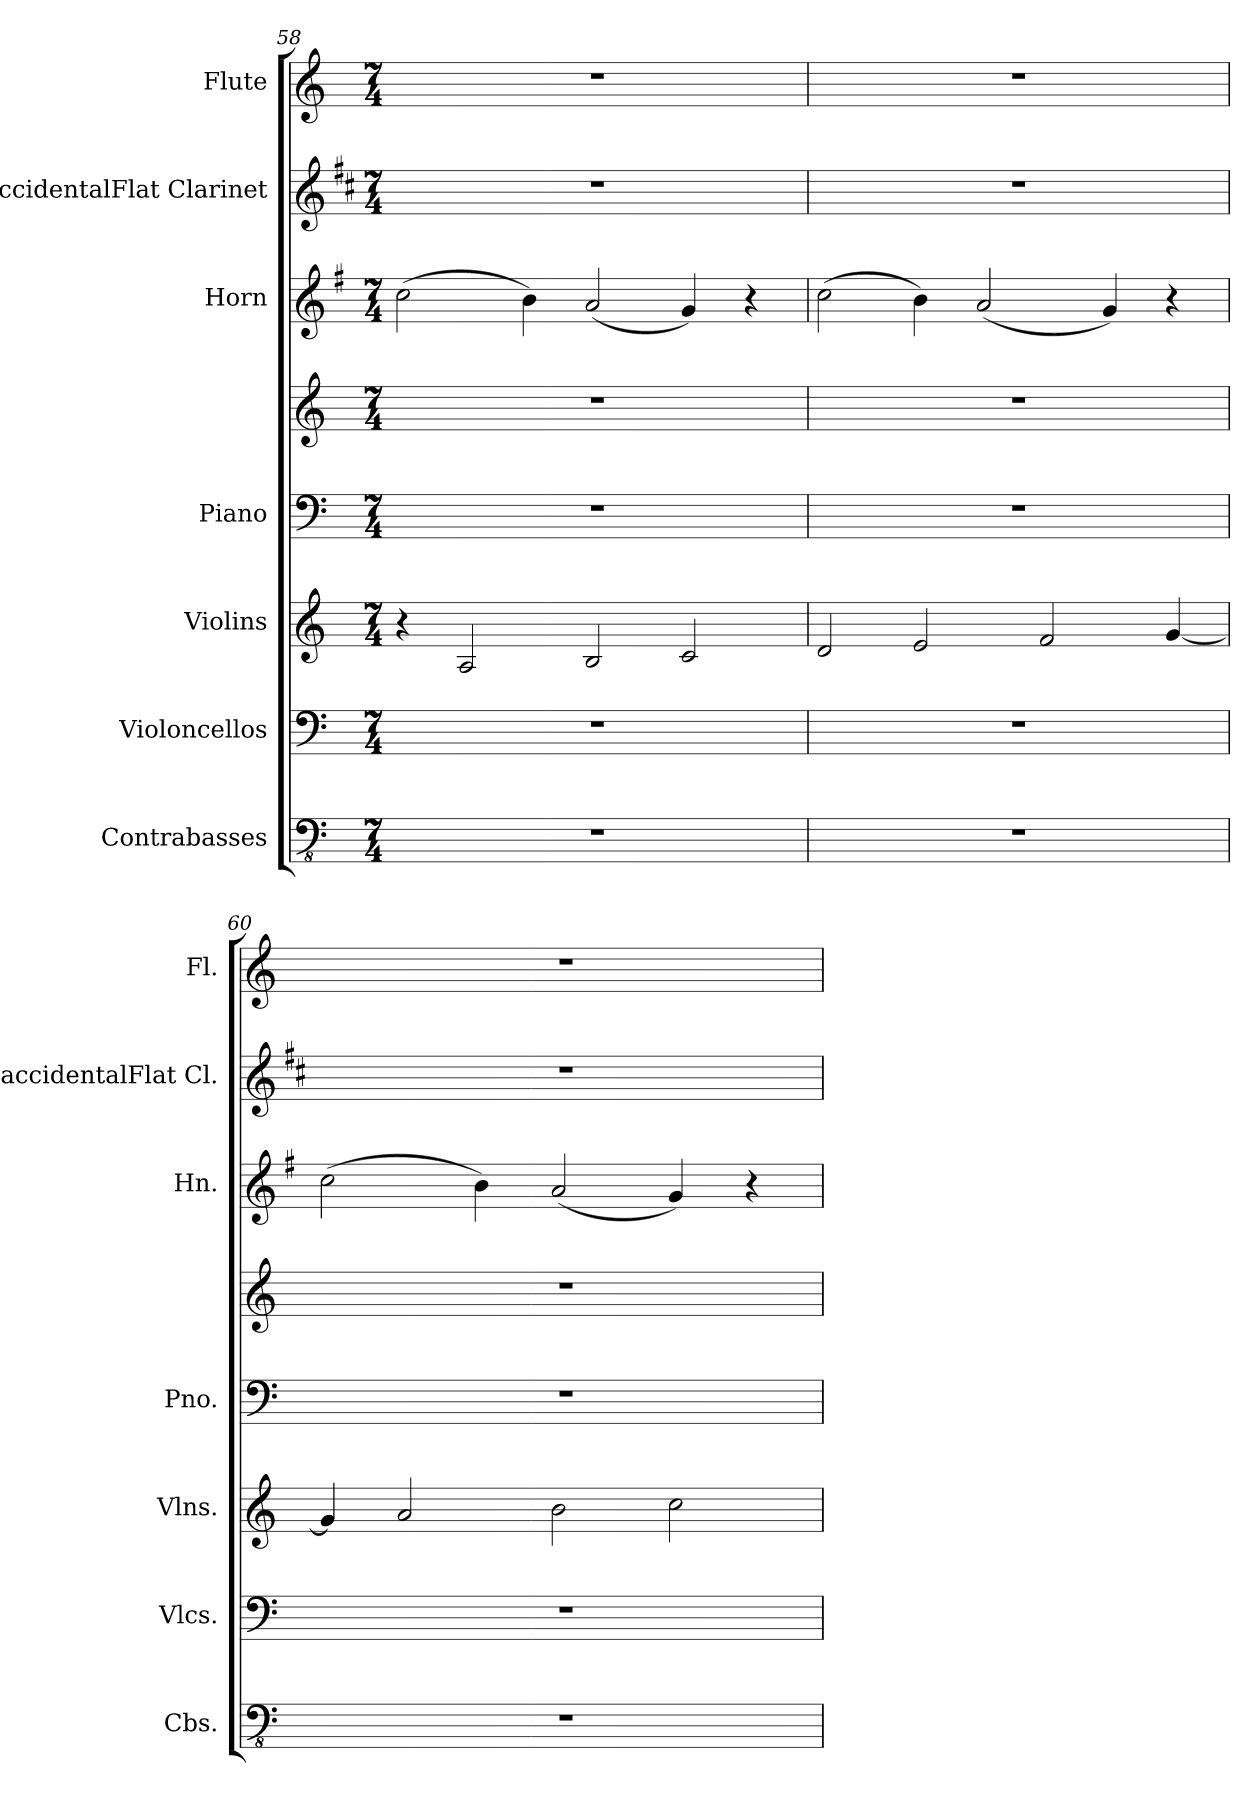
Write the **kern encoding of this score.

**kern	**kern	**kern	**kern	**kern	**kern	**kern	**kern
*part7	*part6	*part5	*part4	*part4	*part3	*part2	*part1
*staff8	*staff7	*staff6	*staff5	*staff4	*staff3	*staff2	*staff1
*I"Contrabasses	*I"Violoncellos	*I"Violins	*I"Piano	*	*I"Horn	*I"BaccidentalFlat Clarinet	*I"Flute
*I'Cbs.	*I'Vlcs.	*I'Vlns.	*I'Pno.	*	*I'Hn.	*I'BaccidentalFlat Cl.	*I'Fl.
!!LO:PB:g=z
*clefFv4	*clefF4	*clefG2	*clefF4	*clefG2	*clefG2	*clefG2	*clefG2
*	*	*	*	*	*ITrd4c7	*ITrd1c2	*
*k[]	*k[]	*k[]	*k[]	*k[]	*k[]	*k[]	*k[]
*M7/4	*M7/4	*M7/4	*M7/4	*M7/4	*M7/4	*M7/4	*M7/4
=58	=58	=58	=58	=58	=58	=58	=58
1..r	1..r	4r	1..r	1..r	(2f\	1..r	1..r
.	.	2A/	.	.	.	.	.
.	.	.	.	.	4e\)	.	.
.	.	2B/	.	.	(2d/	.	.
.	.	2c/	.	.	4c/)	.	.
.	.	.	.	.	4r	.	.
=59	=59	=59	=59	=59	=59	=59	=59
1..r	1..r	2d/	1..r	1..r	(2f\	1..r	1..r
.	.	2e/	.	.	4e\)	.	.
.	.	.	.	.	(2d/	.	.
.	.	2f/	.	.	.	.	.
.	.	.	.	.	4c/)	.	.
.	.	[4g/	.	.	4r	.	.
=60	=60	=60	=60	=60	=60	=60	=60
1..r	1..r	4g/]	1..r	1..r	(2f\	1..r	1..r
.	.	2a/	.	.	.	.	.
.	.	.	.	.	4e\)	.	.
.	.	2b\	.	.	(2d/	.	.
.	.	2cc\	.	.	4c/)	.	.
.	.	.	.	.	4r	.	.
=	=	=	=	=	=	=	=
*-	*-	*-	*-	*-	*-	*-	*-
